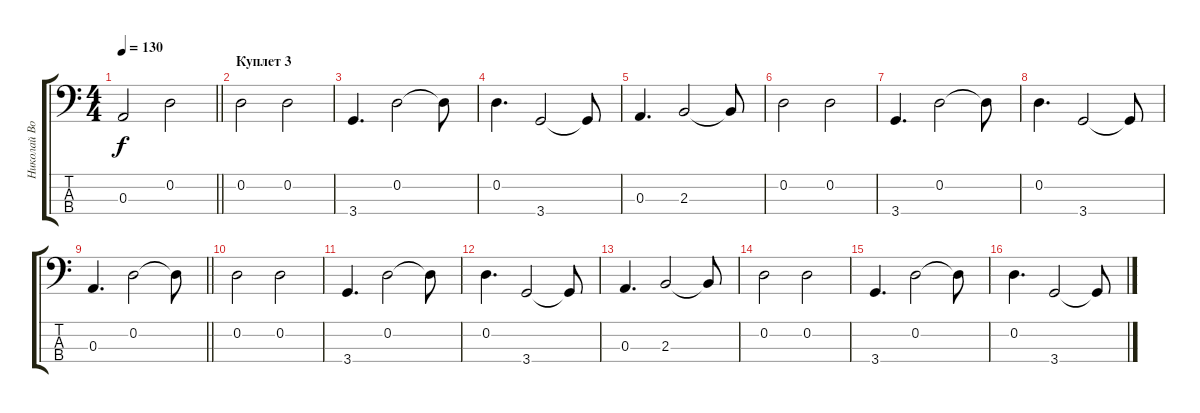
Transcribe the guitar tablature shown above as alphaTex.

\track ("Николай Воронов" "Николай Во") {instrument fretlessbass}
\staff {score tabs}
\tuning (G2 D2 A1 E1) {hide}
\ts (4 4)
\tempo 130
\clef f4
\barLineRight lightlight
\ks c
0.3.2{dy f} 0.2.2 |
\section ("" "Куплет 3")
0.2.2 0.2.2 |
3.4.4{d} 0.2.2 0.2{t}.8 |
0.2.4{d} 3.4.2 3.4{t}.8 |
0.3.4{d} 2.3.2 2.3{t}.8 |
0.2.2 0.2.2 |
3.4.4{d} 0.2.2 0.2{t}.8 |
0.2.4{d} 3.4.2 3.4{t}.8 |
\barLineRight lightlight
0.3.4{d} 0.2.2 0.2{t}.8 |
0.2.2 0.2.2 |
3.4.4{d} 0.2.2 0.2{t}.8 |
0.2.4{d} 3.4.2 3.4{t}.8 |
0.3.4{d} 2.3.2 2.3{t}.8 |
0.2.2 0.2.2 |
3.4.4{d} 0.2.2 0.2{t}.8 |
0.2.4{d} 3.4.2 3.4{t}.8
